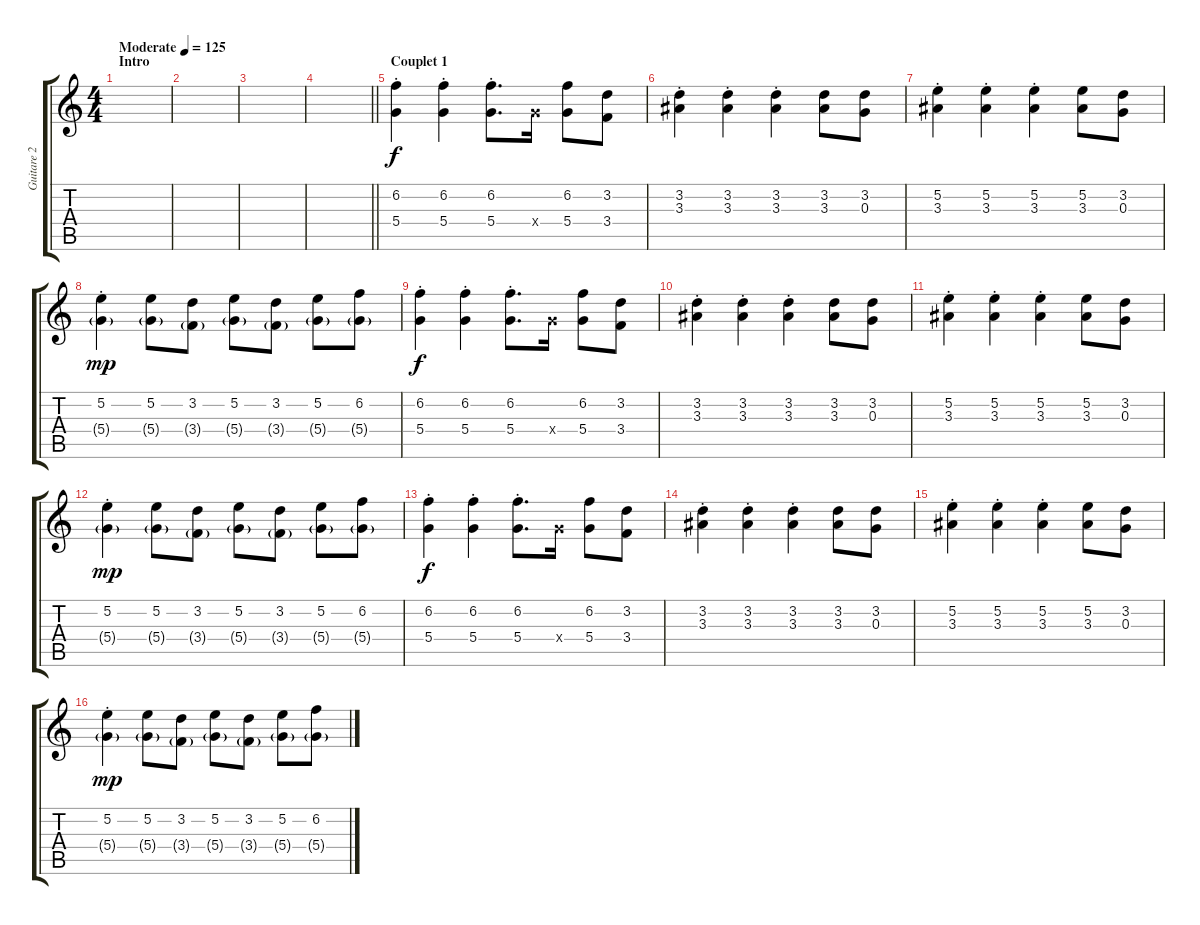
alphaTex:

\track ("Guitare 2" "Guitare 2") {instrument distortionguitar}
\staff {score tabs}
\tuning (E4 B3 G3 D3 A2 E2) {hide}
\ts (4 4)
\section ("" "Intro")
\tempo (125 "Moderate")
\clef g2
\ks c
|
|
|
\barLineRight lightlight
|
\section ("" "Couplet 1")
(6.2{st} 5.4{st}).4 (6.2{st} 5.4{st}).4 (6.2{st} 5.4{st}).8{d} 5.4{x}.16 (6.2 5.4).8 (3.2 3.4).8 |
(3.2{st} 3.3{st}).4 (3.2{st} 3.3{st}).4 (3.2{st} 3.3{st}).4 (3.2 3.3).8 (3.2 0.3).8 |
(5.2{st} 3.3{st}).4 (5.2{st} 3.3{st}).4 (5.2{st} 3.3{st}).4 (5.2 3.3).8 (3.2 0.3).8 |
(5.2{st} 5.4{g st}).4{dy mp} (5.2 5.4{g}).8 (3.2 3.4{g}).8 (5.2 5.4{g}).8 (3.2 3.4{g}).8 (5.2 5.4{g}).8 (6.2 5.4{g}).8 |
(6.2{st} 5.4{st}).4{dy f} (6.2{st} 5.4{st}).4 (6.2{st} 5.4{st}).8{d} 5.4{x}.16 (6.2 5.4).8 (3.2 3.4).8 |
(3.2{st} 3.3{st}).4 (3.2{st} 3.3{st}).4 (3.2{st} 3.3{st}).4 (3.2 3.3).8 (3.2 0.3).8 |
(5.2{st} 3.3{st}).4 (5.2{st} 3.3{st}).4 (5.2{st} 3.3{st}).4 (5.2 3.3).8 (3.2 0.3).8 |
(5.2{st} 5.4{g st}).4{dy mp} (5.2 5.4{g}).8 (3.2 3.4{g}).8 (5.2 5.4{g}).8 (3.2 3.4{g}).8 (5.2 5.4{g}).8 (6.2 5.4{g}).8 |
(6.2{st} 5.4{st}).4{dy f} (6.2{st} 5.4{st}).4 (6.2{st} 5.4{st}).8{d} 5.4{x}.16 (6.2 5.4).8 (3.2 3.4).8 |
(3.2{st} 3.3{st}).4 (3.2{st} 3.3{st}).4 (3.2{st} 3.3{st}).4 (3.2 3.3).8 (3.2 0.3).8 |
(5.2{st} 3.3{st}).4 (5.2{st} 3.3{st}).4 (5.2{st} 3.3{st}).4 (5.2 3.3).8 (3.2 0.3).8 |
(5.2{st} 5.4{g st}).4{dy mp} (5.2 5.4{g}).8 (3.2 3.4{g}).8 (5.2 5.4{g}).8 (3.2 3.4{g}).8 (5.2 5.4{g}).8 (6.2 5.4{g}).8
